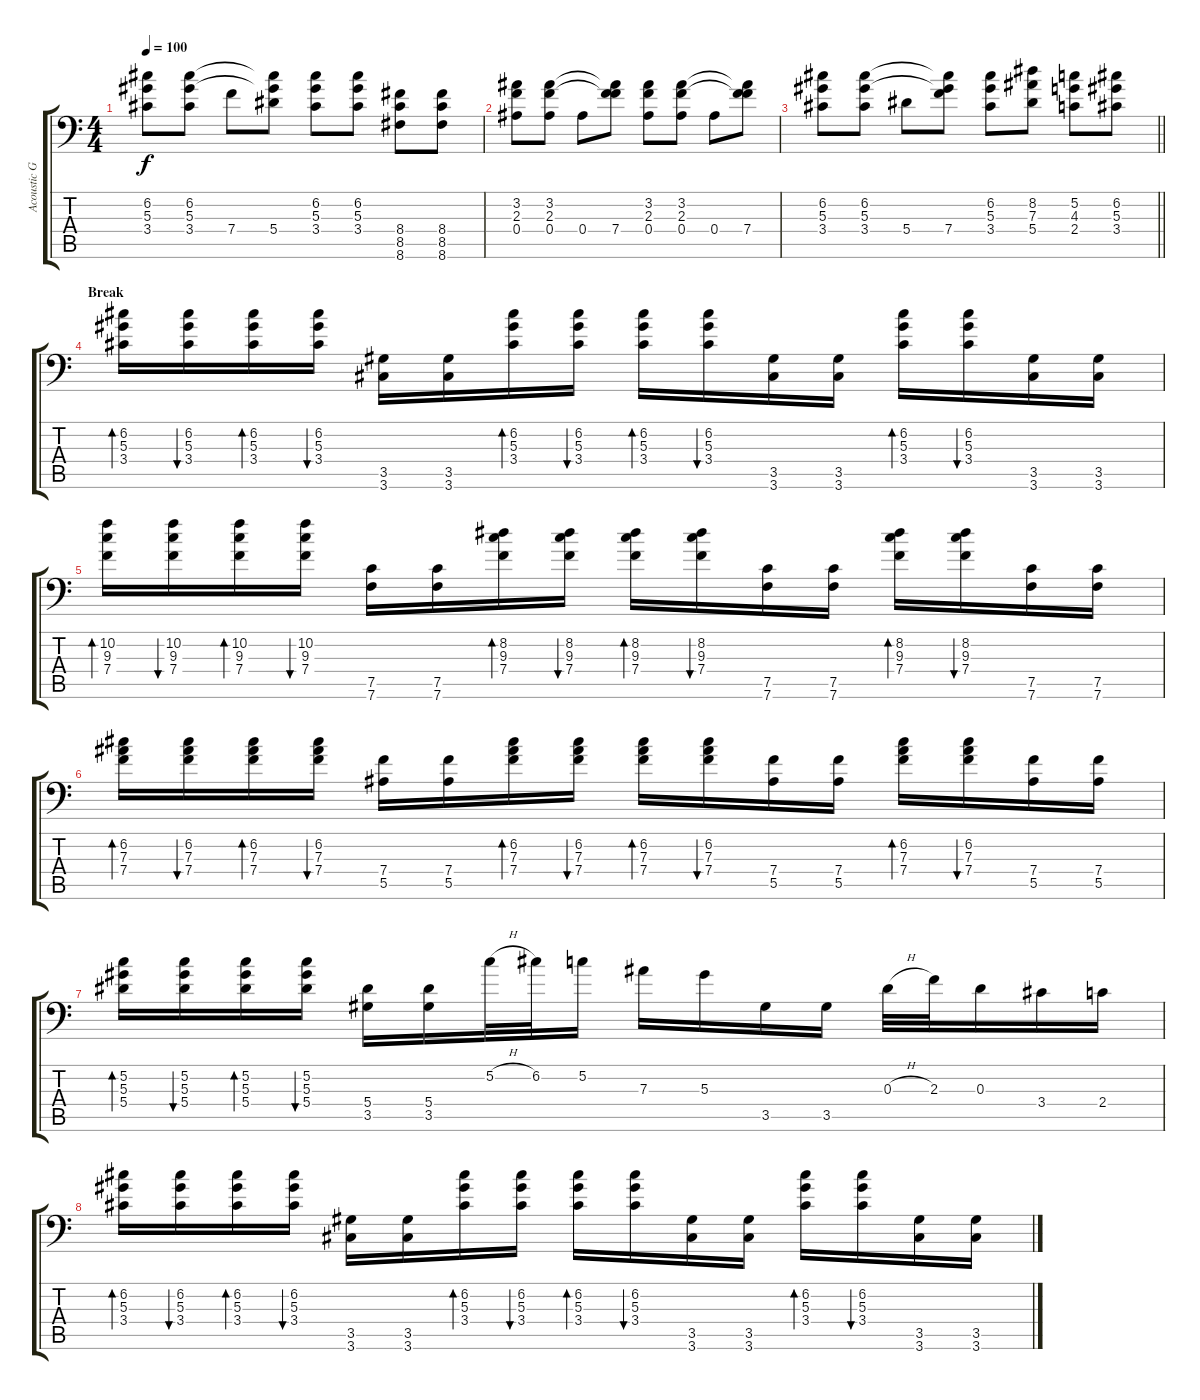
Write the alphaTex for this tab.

\track ("Acoustic Guitar 2" "Acoustic G") {instrument acousticguitarsteel}
\staff {score tabs}
\tuning (C4 G3 Eb3 Bb2 F2 Bb1) {hide}
\ts (4 4)
\tempo 100
\clef f4
\ks c
(6.2 5.3 3.4).8{dy f} (6.2 5.3 3.4).8 7.4.8 (6.2{t} 5.3{t} 5.4).8 (6.2 5.3 3.4).8 (6.2 5.3 3.4).8 (8.4 8.5 8.6).8 (8.4 8.5 8.6).8 |
(3.2 2.3 0.4).8 (3.2 2.3 0.4).8 0.4.8 (3.2{t} 2.3{t} 7.4).8 (3.2 2.3 0.4).8 (3.2 2.3 0.4).8 0.4.8 (3.2{t} 2.3{t} 7.4).8 |
\barLineRight lightlight
(6.2 5.3 3.4).8 (6.2 5.3 3.4).8 5.4.8 (6.2{t} 5.3{t} 7.4).8 (6.2 5.3 3.4).8 (8.2 7.3 5.4).8 (5.2 4.3 2.4).8 (6.2 5.3 3.4).8 |
\section ("" "Break")
(6.2 5.3 3.4).16{bd 60} (6.2 5.3 3.4).16{bu 60} (6.2 5.3 3.4).16{bd 60} (6.2 5.3 3.4).16{bu 60} (3.5 3.6).16 (3.5 3.6).16 (6.2 5.3 3.4).16{bd 60} (6.2 5.3 3.4).16{bu 60} (6.2 5.3 3.4).16{bd 60} (6.2 5.3 3.4).16{bu 60} (3.5 3.6).16 (3.5 3.6).16 (6.2 5.3 3.4).16{bd 60} (6.2 5.3 3.4).16{bu 60} (3.5 3.6).16 (3.5 3.6).16 |
(10.2 9.3 7.4).16{bd 60} (10.2 9.3 7.4).16{bu 60} (10.2 9.3 7.4).16{bd 60} (10.2 9.3 7.4).16{bu 60} (7.5 7.6).16 (7.5 7.6).16 (8.2 9.3 7.4).16{bd 60} (8.2 9.3 7.4).16{bu 60} (8.2 9.3 7.4).16{bd 60} (8.2 9.3 7.4).16{bu 60} (7.5 7.6).16 (7.5 7.6).16 (8.2 9.3 7.4).16{bd 60} (8.2 9.3 7.4).16{bu 60} (7.5 7.6).16 (7.5 7.6).16 |
(6.2 7.3 7.4).16{bd 60} (6.2 7.3 7.4).16{bu 60} (6.2 7.3 7.4).16{bd 60} (6.2 7.3 7.4).16{bu 60} (7.4 5.5).16 (7.4 5.5).16 (6.2 7.3 7.4).16{bd 60} (6.2 7.3 7.4).16{bu 60} (6.2 7.3 7.4).16{bd 60} (6.2 7.3 7.4).16{bu 60} (7.4 5.5).16 (7.4 5.5).16 (6.2 7.3 7.4).16{bd 60} (6.2 7.3 7.4).16{bu 60} (7.4 5.5).16 (7.4 5.5).16 |
(5.2 5.3 5.4).16{bd 60} (5.2 5.3 5.4).16{bu 60} (5.2 5.3 5.4).16{bd 60} (5.2 5.3 5.4).16{bu 60} (5.4 3.5).16 (5.4 3.5).16 5.2{h}.32 6.2.32 5.2.16 7.3.16 5.3.16 3.5.16 3.5.16 0.3{h}.32 2.3.32 0.3.16 3.4.16 2.4.16 |
(6.2 5.3 3.4).16{bd 60} (6.2 5.3 3.4).16{bu 60} (6.2 5.3 3.4).16{bd 60} (6.2 5.3 3.4).16{bu 60} (3.5 3.6).16 (3.5 3.6).16 (6.2 5.3 3.4).16{bd 60} (6.2 5.3 3.4).16{bu 60} (6.2 5.3 3.4).16{bd 60} (6.2 5.3 3.4).16{bu 60} (3.5 3.6).16 (3.5 3.6).16 (6.2 5.3 3.4).16{bd 60} (6.2 5.3 3.4).16{bu 60} (3.5 3.6).16 (3.5 3.6).16
